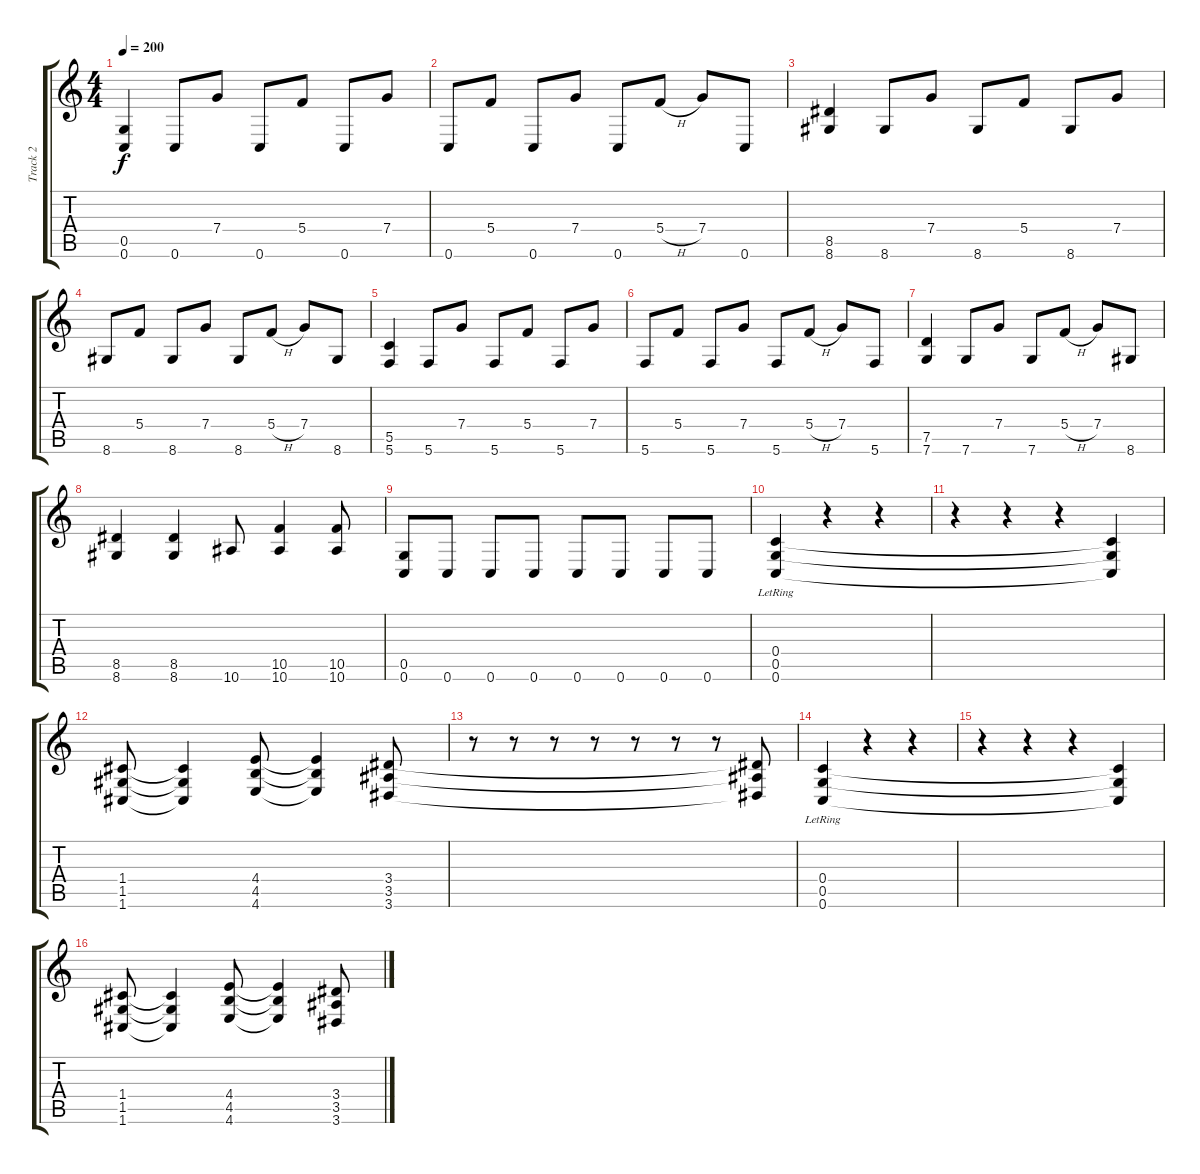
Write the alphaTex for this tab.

\track ("Track 2" "Track 2") {instrument distortionguitar}
\staff {score tabs}
\tuning (D4 A3 F3 C3 G2 C2) {hide}
\ts (4 4)
\tempo 200
\clef g2
\ks c
(0.5 0.6).4{dy f} 0.6.8 7.4.8 0.6.8 5.4.8 0.6.8 7.4.8 |
0.6.8 5.4.8 0.6.8 7.4.8 0.6.8 5.4{h}.8 7.4.8 0.6.8 |
(8.5 8.6).4 8.6.8 7.4.8 8.6.8 5.4.8 8.6.8 7.4.8 |
8.6.8 5.4.8 8.6.8 7.4.8 8.6.8 5.4{h}.8 7.4.8 8.6.8 |
(5.5 5.6).4 5.6.8 7.4.8 5.6.8 5.4.8 5.6.8 7.4.8 |
5.6.8 5.4.8 5.6.8 7.4.8 5.6.8 5.4{h}.8 7.4.8 5.6.8 |
(7.5 7.6).4 7.6.8 7.4.8 7.6.8 5.4{h}.8 7.4.8 8.6.8 |
(8.5 8.6).4 (8.5 8.6).4 10.6.8 (10.5 10.6).4 (10.5 10.6).8 |
(0.5 0.6).8 0.6.8 0.6.8 0.6.8 0.6.8 0.6.8 0.6.8 0.6.8 |
(0.4{lr} 0.5 0.6).4 r.4 r.4 |
r.4 r.4 r.4 (0.4{t} 0.5{t} 0.6{t}).4 |
(1.4 1.5 1.6).8 (1.4{t} 1.5{t} 1.6{t}).4 (4.4 4.5 4.6).8 (4.4{t} 4.5{t} 4.6{t}).4 (3.4 3.5 3.6).8 |
r.8 r.8 r.8 r.8 r.8 r.8 r.8 (3.4{t} 3.5{t} 3.6{t}).8 |
(0.4{lr} 0.5 0.6).4 r.4 r.4 |
r.4 r.4 r.4 (0.4{t} 0.5{t} 0.6{t}).4 |
(1.4 1.5 1.6).8 (1.4{t} 1.5{t} 1.6{t}).4 (4.4 4.5 4.6).8 (4.4{t} 4.5{t} 4.6{t}).4 (3.4 3.5 3.6).8
